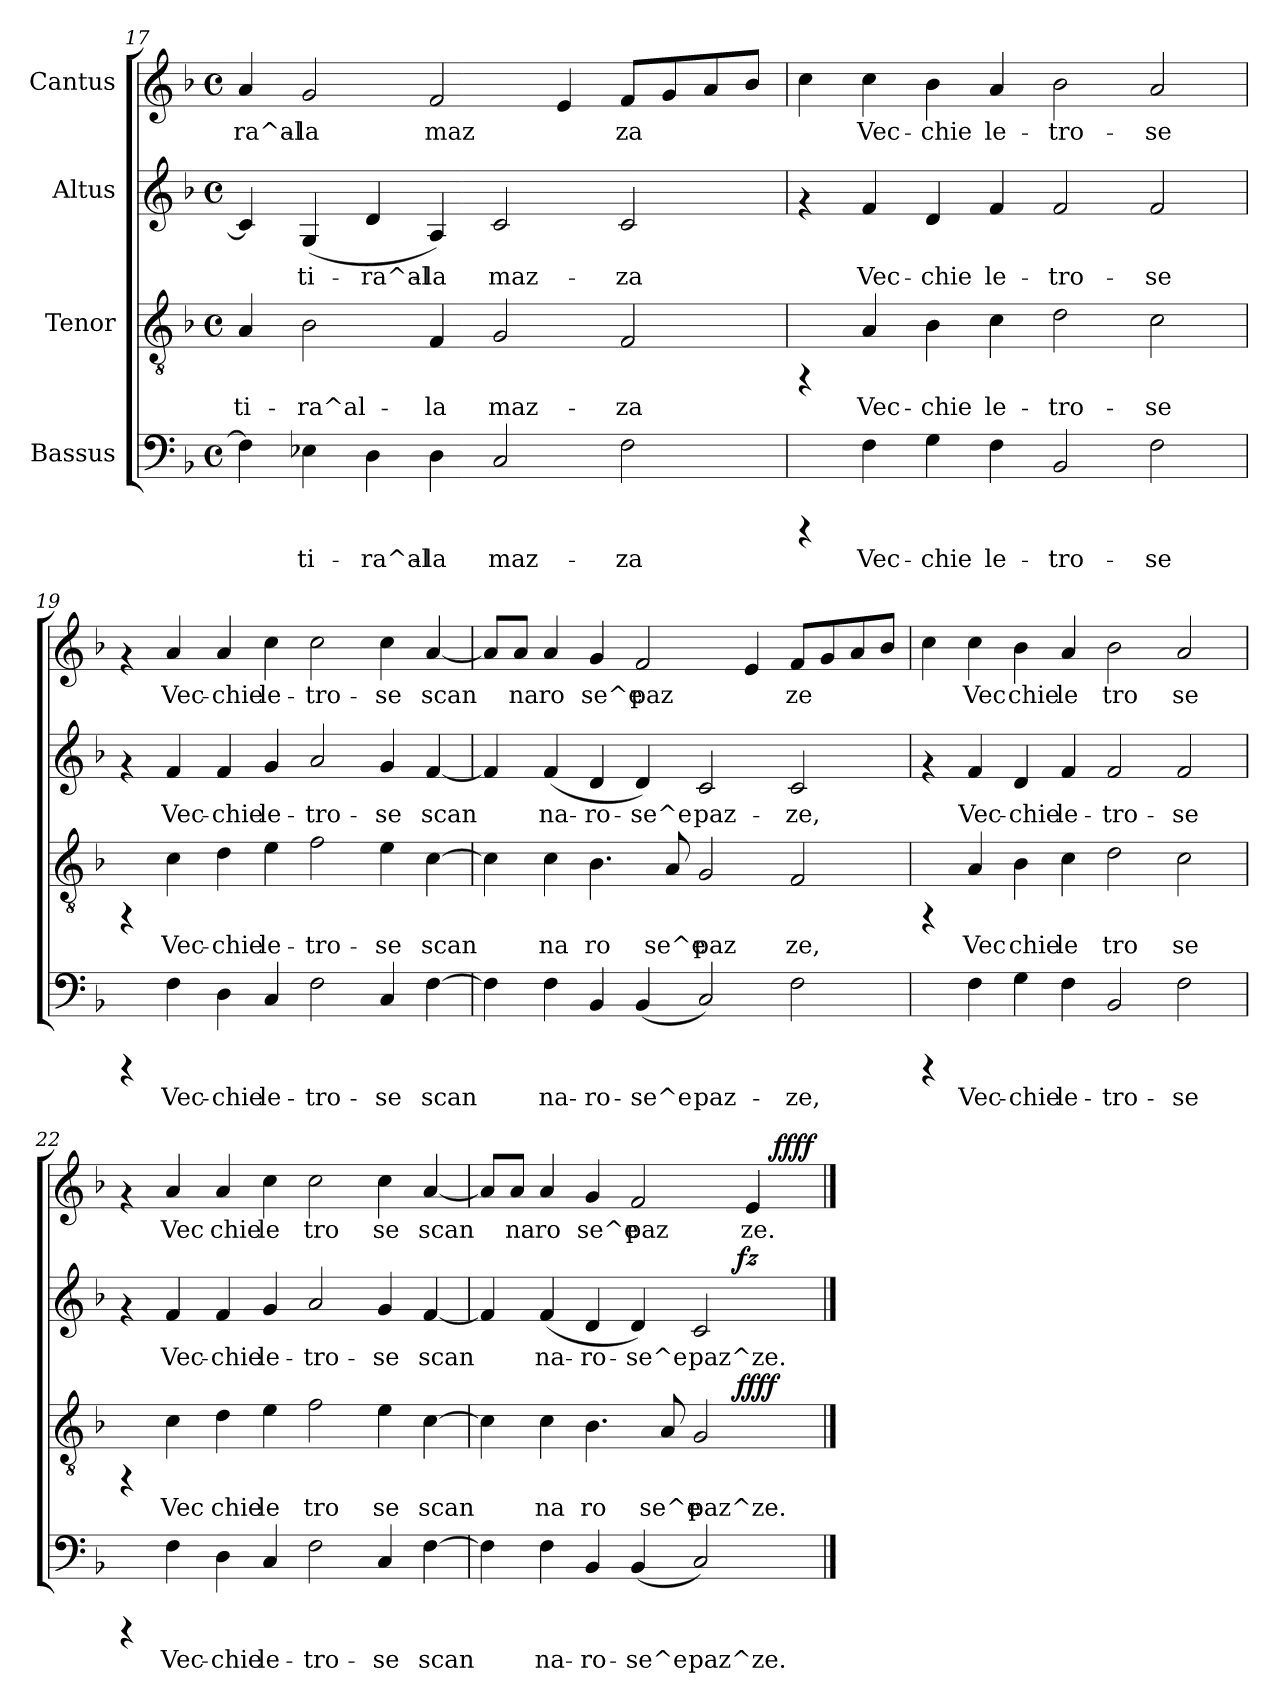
**kern	**text	**kern	**text	**dynam	**kern	**text	**dynam	**kern	**text	**dynam
*part4	*part4	*part3	*part3	*part3	*part2	*part2	*part2	*part1	*part1	*part1
*staff4	*staff4	*staff3	*staff3	*staff3	*staff2	*staff2	*staff2	*staff1	*staff1	*staff1
*I"Bassus	*	*I"Tenor	*	*	*I"Altus	*	*	*I"Cantus	*	*
*clefF4	*	*clefGv2	*	*	*clefG2	*	*	*clefG2	*	*
*k[b-]	*	*k[b-]	*	*	*k[b-]	*	*	*k[b-]	*	*
*F:	*	*F:	*	*	*F:	*	*	*F:	*	*
*M4/4	*	*M4/4	*	*	*M4/4	*	*	*M4/4	*	*
*met(c)	*	*met(c)	*	*	*met(c)	*	*	*met(c)	*	*
=17	=17	=17	=17	=17	=17	=17	=17	=17	=17	=17
!	!LO:LY:b:cj	!	!LO:LY:b:cj	!	!	!LO:LY:b:cj	!	!	!LO:LY:b:cj	!
4F\]	.	4A/	ti-	.	4c/]	.	.	4a/	-ra^al-	.
!	!LO:LY:b:cj	!	!LO:LY:b:cj	!	!	!LO:LY:b:cj	!	!	!LO:LY:b:cj	!
4E-X\	ti-	2B-\	-ra^al-	.	(<4G/	ti-	.	2g/	-la	.
!	!LO:LY:b:cj	!	!	!	!	!LO:LY:b:cj	!	!	!	!
4D\	-ra^al-	.	.	.	4d/	-ra^al-	.	.	.	.
!	!LO:LY:b:cj	!	!LO:LY:b:cj	!	!	!LO:LY:b:cj	!	!	!LO:LY:b:cj	!
4D\	-la	4F/	-la	.	4A/)	-la	.	2f/	maz-	.
!	!LO:LY:b:cj	!	!LO:LY:b:cj	!	!	!LO:LY:b:cj	!	!	!	!
2C/	maz-	2G/	maz-	.	2c/	maz-	.	.	.	.
!	!	!	!	!	!	!	!	!	!LO:LY:b:cj	!
.	.	.	.	.	.	.	.	4e/	--	.
!	!LO:LY:b:cj	!	!LO:LY:b:cj	!	!	!LO:LY:b:cj	!	!	!LO:LY:b:cj	!
2F\	-za	2F/	-za	.	2c/	-za	.	8f/L	-za	.
!	!	!	!	!	!	!	!	!	!LO:LY:b:cj	!
.	.	.	.	.	.	.	.	8g/	.	.
!	!	!	!	!	!	!	!	!	!LO:LY:b:cj	!
.	.	.	.	.	.	.	.	8a/	.	.
!	!	!	!	!	!	!	!	!	!LO:LY:b:cj	!
.	.	.	.	.	.	.	.	8b-/J	.	.
=18	=18	=18	=18	=18	=18	=18	=18	=18	=18	=18
!	!	!	!	!	!	!	!	!	!LO:LY:b:cj	!
4rCCC	.	4rFF	.	.	4rf	.	.	4cc\	.	.
!	!LO:LY:b:cj	!	!LO:LY:b:cj	!	!	!LO:LY:b:cj	!	!	!LO:LY:b:cj	!
4F\	Vec-	4A/	Vec-	.	4f/	Vec-	.	4cc\	Vec-	.
!	!LO:LY:b:cj	!	!LO:LY:b:cj	!	!	!LO:LY:b:cj	!	!	!LO:LY:b:cj	!
4G\	-chie	4B-\	-chie	.	4d/	-chie	.	4b-\	-chie	.
!	!LO:LY:b:cj	!	!LO:LY:b:cj	!	!	!LO:LY:b:cj	!	!	!LO:LY:b:cj	!
4F\	le-	4c\	le-	.	4f/	le-	.	4a/	le-	.
!	!LO:LY:b:cj	!	!LO:LY:b:cj	!	!	!LO:LY:b:cj	!	!	!LO:LY:b:cj	!
2BB-/	-tro-	2d\	-tro-	.	2f/	-tro-	.	2b-\	-tro-	.
!	!LO:LY:b:cj	!	!LO:LY:b:cj	!	!	!LO:LY:b:cj	!	!	!LO:LY:b:cj	!
2F\	-se	2c\	-se	.	2f/	-se	.	2a/	-se	.
=19	=19	=19	=19	=19	=19	=19	=19	=19	=19	=19
4rCCC	.	4rFF	.	.	4rf	.	.	4rf	.	.
!	!LO:LY:b:cj	!	!LO:LY:b:cj	!	!	!LO:LY:b:cj	!	!	!LO:LY:b:cj	!
4F\	Vec-	4c\	Vec-	.	4f/	Vec-	.	4a/	Vec-	.
!	!LO:LY:b:cj	!	!LO:LY:b:cj	!	!	!LO:LY:b:cj	!	!	!LO:LY:b:cj	!
4D\	-chie	4d\	-chie	.	4f/	-chie	.	4a/	-chie	.
!	!LO:LY:b:cj	!	!LO:LY:b:cj	!	!	!LO:LY:b:cj	!	!	!LO:LY:b:cj	!
4C/	le-	4e\	le-	.	4g/	le-	.	4cc\	le-	.
!	!LO:LY:b:cj	!	!LO:LY:b:cj	!	!	!LO:LY:b:cj	!	!	!LO:LY:b:cj	!
2F\	-tro-	2f\	-tro-	.	2a/	-tro-	.	2cc\	-tro-	.
!	!LO:LY:b:cj	!	!LO:LY:b:cj	!	!	!LO:LY:b:cj	!	!	!LO:LY:b:cj	!
4C/	-se	4e\	-se	.	4g/	-se	.	4cc\	-se	.
!	!LO:LY:b:cj	!	!LO:LY:b:cj	!	!	!LO:LY:b:cj	!	!	!LO:LY:b:cj	!
[<4F\	scan-	[<4c\	scan-	.	[<4f/	scan-	.	[<4a/	scan-	.
!!LO:PB:g=z
=20	=20	=20	=20	=20	=20	=20	=20	=20	=20	=20
!	!LO:LY:b:cj	!	!LO:LY:b:cj	!	!	!LO:LY:b:cj	!	!	!LO:LY:b:cj	!
4F\]	--	4c\]	--	.	4f/]	--	.	8a/L]	--	.
!	!	!	!	!	!	!	!	!	!LO:LY:b:cj	!
.	.	.	.	.	.	.	.	8a/J	-na	.
!	!LO:LY:b:cj	!	!LO:LY:b:cj	!	!	!LO:LY:b:cj	!	!	!LO:LY:b:cj	!
4F\	-na-	4c\	-na	.	(>4f/	-na-	.	4a/	ro	.
!	!LO:LY:b:cj	!	!LO:LY:b:cj	!	!	!LO:LY:b:cj	!	!	!LO:LY:b:cj	!
4BB-/	-ro-	4.B-\	ro	.	4d/	-ro-	.	4g/	se^e	.
!	!LO:LY:b:cj	!	!	!	!	!LO:LY:b:cj	!	!	!LO:LY:b:cj	!
(>4BB-/	-se^e	.	.	.	4d/)	-se^e	.	2f/	paz	.
!	!	!	!LO:LY:b:cj	!	!	!	!	!	!	!
.	.	8A/	se^e	.	.	.	.	.	.	.
!	!LO:LY:b:cj	!	!LO:LY:b:cj	!	!	!LO:LY:b:cj	!	!	!	!
2C/)	paz-	2G/	paz	.	2c/	paz-	.	.	.	.
!	!	!	!	!	!	!	!	!	!LO:LY:b:cj	!
.	.	.	.	.	.	.	.	4e/	.	.
!	!LO:LY:b:cj	!	!LO:LY:b:cj	!	!	!LO:LY:b:cj	!	!	!LO:LY:b:cj	!
2F\	-ze,	2F/	ze,	.	2c/	-ze,	.	8f/L	ze	.
!	!	!	!	!	!	!	!	!	!LO:LY:b:cj	!
.	.	.	.	.	.	.	.	8g/	.	.
!	!	!	!	!	!	!	!	!	!LO:LY:b:cj	!
.	.	.	.	.	.	.	.	8a/	.	.
!	!	!	!	!	!	!	!	!	!LO:LY:b:cj	!
.	.	.	.	.	.	.	.	8b-/J	.	.
=21	=21	=21	=21	=21	=21	=21	=21	=21	=21	=21
!	!	!	!	!	!	!	!	!	!LO:LY:b:cj	!
4rCCC	.	4rFF	.	.	4rf	.	.	4cc\	.	.
!	!LO:LY:b:cj	!	!LO:LY:b:cj	!	!	!LO:LY:b:cj	!	!	!LO:LY:b:cj	!
4F\	Vec-	4A/	Vec	.	4f/	Vec-	.	4cc\	Vec	.
!	!LO:LY:b:cj	!	!LO:LY:b:cj	!	!	!LO:LY:b:cj	!	!	!LO:LY:b:cj	!
4G\	-chie	4B-\	chie	.	4d/	-chie	.	4b-\	chie	.
!	!LO:LY:b:cj	!	!LO:LY:b:cj	!	!	!LO:LY:b:cj	!	!	!LO:LY:b:cj	!
4F\	le-	4c\	le	.	4f/	le-	.	4a/	le	.
!	!LO:LY:b:cj	!	!LO:LY:b:cj	!	!	!LO:LY:b:cj	!	!	!LO:LY:b:cj	!
2BB-/	-tro-	2d\	tro	.	2f/	-tro-	.	2b-\	tro	.
!	!LO:LY:b:cj	!	!LO:LY:b:cj	!	!	!LO:LY:b:cj	!	!	!LO:LY:b:cj	!
2F\	-se	2c\	se	.	2f/	-se	.	2a/	se	.
=22	=22	=22	=22	=22	=22	=22	=22	=22	=22	=22
4rCCC	.	4rFF	.	.	4rf	.	.	4rf	.	.
!	!LO:LY:b:cj	!	!LO:LY:b:cj	!	!	!LO:LY:b:cj	!	!	!LO:LY:b:cj	!
4F\	Vec-	4c\	Vec	.	4f/	Vec-	.	4a/	Vec	.
!	!LO:LY:b:cj	!	!LO:LY:b:cj	!	!	!LO:LY:b:cj	!	!	!LO:LY:b:cj	!
4D\	-chie	4d\	chie	.	4f/	-chie	.	4a/	chie	.
!	!LO:LY:b:cj	!	!LO:LY:b:cj	!	!	!LO:LY:b:cj	!	!	!LO:LY:b:cj	!
4C/	le-	4e\	le	.	4g/	le-	.	4cc\	le	.
!	!LO:LY:b:cj	!	!LO:LY:b:cj	!	!	!LO:LY:b:cj	!	!	!LO:LY:b:cj	!
2F\	-tro-	2f\	tro	.	2a/	-tro-	.	2cc\	tro	.
!	!LO:LY:b:cj	!	!LO:LY:b:cj	!	!	!LO:LY:b:cj	!	!	!LO:LY:b:cj	!
4C/	-se	4e\	se	.	4g/	-se	.	4cc\	se	.
!	!LO:LY:b:cj	!	!LO:LY:b:cj	!	!	!LO:LY:b:cj	!	!	!LO:LY:b:cj	!
[>4F\	scan-	[>4c\	scan	.	[<4f/	scan-	.	[<4a/	scan	.
=23	=23	=23	=23	=23	=23	=23	=23	=23	=23	=23
!	!LO:LY:b:cj	!	!LO:LY:b:cj	!	!	!LO:LY:b:cj	!	!	!LO:LY:b:cj	!
*	*	*^	*	*	*^	*	*	*^	*	*
4F\]	--	4c\]	1ryy	.	.	4f/]	1ryy	--	.	8a/L]	1ryy	.	.
!	!	!	!	!	!	!	!	!	!	!	!	!LO:LY:b:cj	!
.	.	.	.	.	.	.	.	.	.	8a/J	.	na	.
!	!LO:LY:b:cj	!	!	!LO:LY:b:cj	!	!	!	!LO:LY:b:cj	!	!	!	!LO:LY:b:cj	!
4F\	-na-	4c\	.	na	.	(>4f/	.	-na-	.	4a/	.	ro	.
!	!LO:LY:b:cj	!	!	!LO:LY:b:cj	!	!	!	!LO:LY:b:cj	!	!	!	!LO:LY:b:cj	!
4BB-/	-ro-	4.B-\	.	ro	.	4d/	.	-ro-	.	4g/	.	se^e	.
!	!LO:LY:b:cj	!	!	!	!	!	!	!LO:LY:b:cj	!	!	!	!LO:LY:b:cj	!
(>4BB-/	-se^e	.	.	.	.	4d/)	.	-se^e	.	2f/	.	paz	.
!	!	!	!	!LO:LY:b:cj	!	!	!	!	!	!	!	!	!
.	.	8A/	.	se^e	.	.	.	.	.	.	.	.	.
!	!LO:LY:b:cj	!	!	!LO:LY:b:cj	!	!	!	!LO:LY:b:cj	!	!	!	!	!
2C/)	paz^ze.-	2G/	8...ryy	paz^ze.	.	2c/	8...ryy	paz^ze.-	.	.	4ryy	.	.
!	!	!	!	!	!LO:DY:b	!	!	!	!LO:DY:b	!	!	!	!
.	.	.	4ryy	.	ffff	.	4ryy	.	fz	.	.	.	.
!	!	!	!	!	!	!	!	!	!	!	!	!LO:LY:b:cj	!
.	.	.	.	.	.	.	.	.	.	4e/	16ryy	ze.	.
.	.	.	.	.	.	.	.	.	.	.	64ryy	.	.
!	!	!	!	!	!	!	!	!	!	!	!	!	!LO:DY:b
.	.	.	.	.	.	.	.	.	.	.	8ryy	.	ffff
.	.	.	.	.	.	.	.	.	.	.	32.ryy	.	.
.	.	.	64ryy	.	.	.	64ryy	.	.	.	.	.	.
*	*	*v	*v	*	*	*	*	*	*	*v	*v	*	*
*	*	*	*	*	*v	*v	*	*	*	*	*
==	==	==	==	==	==	==	==	==	==	==
*-	*-	*-	*-	*-	*-	*-	*-	*-	*-	*-
